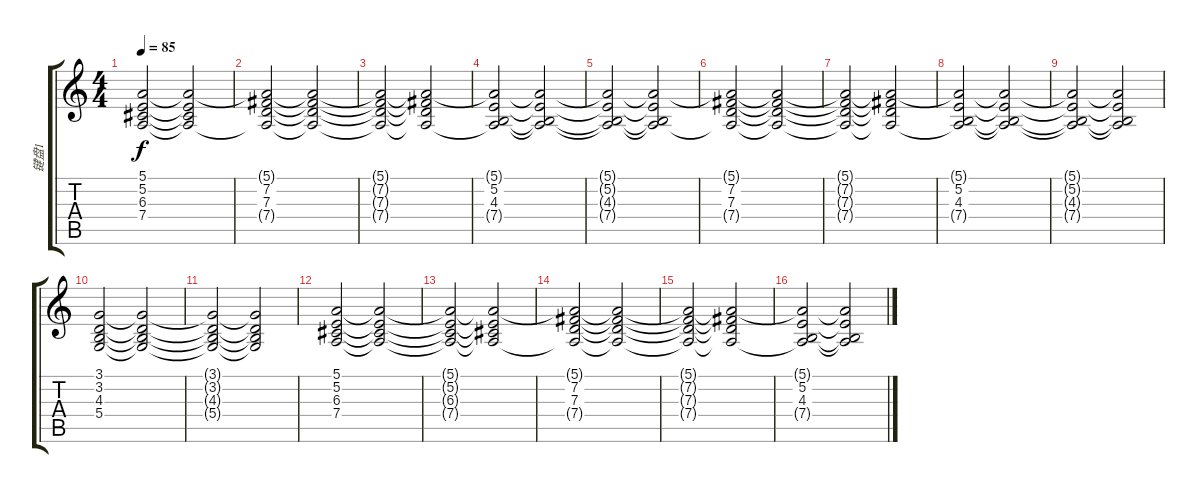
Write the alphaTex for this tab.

\track ("键盘1" "键盘1") {instrument synthstrings1}
\staff {score tabs}
\tuning (E4 B3 G3 D3 A2 E2) {hide}
\ts (4 4)
\tempo 85
\clef g2
\ks c
(5.1{t} 5.2{t} 6.3{t} 7.4{t}).2{dy f} (5.1{t} 5.2{t} 6.3{t} 7.4{t}).2 |
(5.1{t} 7.2 7.3 7.4{t}).2{volume 6} (5.1{t} 7.2{t} 7.3{t} 7.4{t}).2 |
(5.1{t} 7.2{t} 7.3{t} 7.4{t}).2 (5.1{t} 7.2{t} 7.3{t} 7.4{t}).2 |
(5.1{t} 5.2 4.3 7.4{t}).2 (5.1{t} 5.2{t} 4.3{t} 7.4{t}).2 |
(5.1{t} 5.2{t} 4.3{t} 7.4{t}).2 (5.1{t} 5.2{t} 4.3{t} 7.4{t}).2 |
(5.1{t} 7.2 7.3 7.4{t}).2 (5.1{t} 7.2{t} 7.3{t} 7.4{t}).2 |
(5.1{t} 7.2{t} 7.3{t} 7.4{t}).2 (5.1{t} 7.2{t} 7.3{t} 7.4{t}).2 |
(5.1{t} 5.2 4.3 7.4{t}).2 (5.1{t} 5.2{t} 4.3{t} 7.4{t}).2 |
(5.1{t} 5.2{t} 4.3{t} 7.4{t}).2 (5.1{t} 5.2{t} 4.3{t} 7.4{t}).2 |
(3.1 3.2 4.3 5.4).2{volume 7} (3.1{t} 3.2{t} 4.3{t} 5.4{t}).2 |
(3.1{t} 3.2{t} 4.3{t} 5.4{t}).2 (3.1{t} 3.2{t} 4.3{t} 5.4{t}).2 |
(5.1 5.2 6.3 7.4).2 (5.1{t} 5.2{t} 6.3{t} 7.4{t}).2 |
(5.1{t} 5.2{t} 6.3{t} 7.4{t}).2 (5.1{t} 5.2{t} 6.3{t} 7.4{t}).2 |
(5.1{t} 7.2 7.3 7.4{t}).2{volume 5} (5.1{t} 7.2{t} 7.3{t} 7.4{t}).2 |
(5.1{t} 7.2{t} 7.3{t} 7.4{t}).2 (5.1{t} 7.2{t} 7.3{t} 7.4{t}).2 |
(5.1{t} 5.2 4.3 7.4{t}).2 (5.1{t} 5.2{t} 4.3{t} 7.4{t}).2
